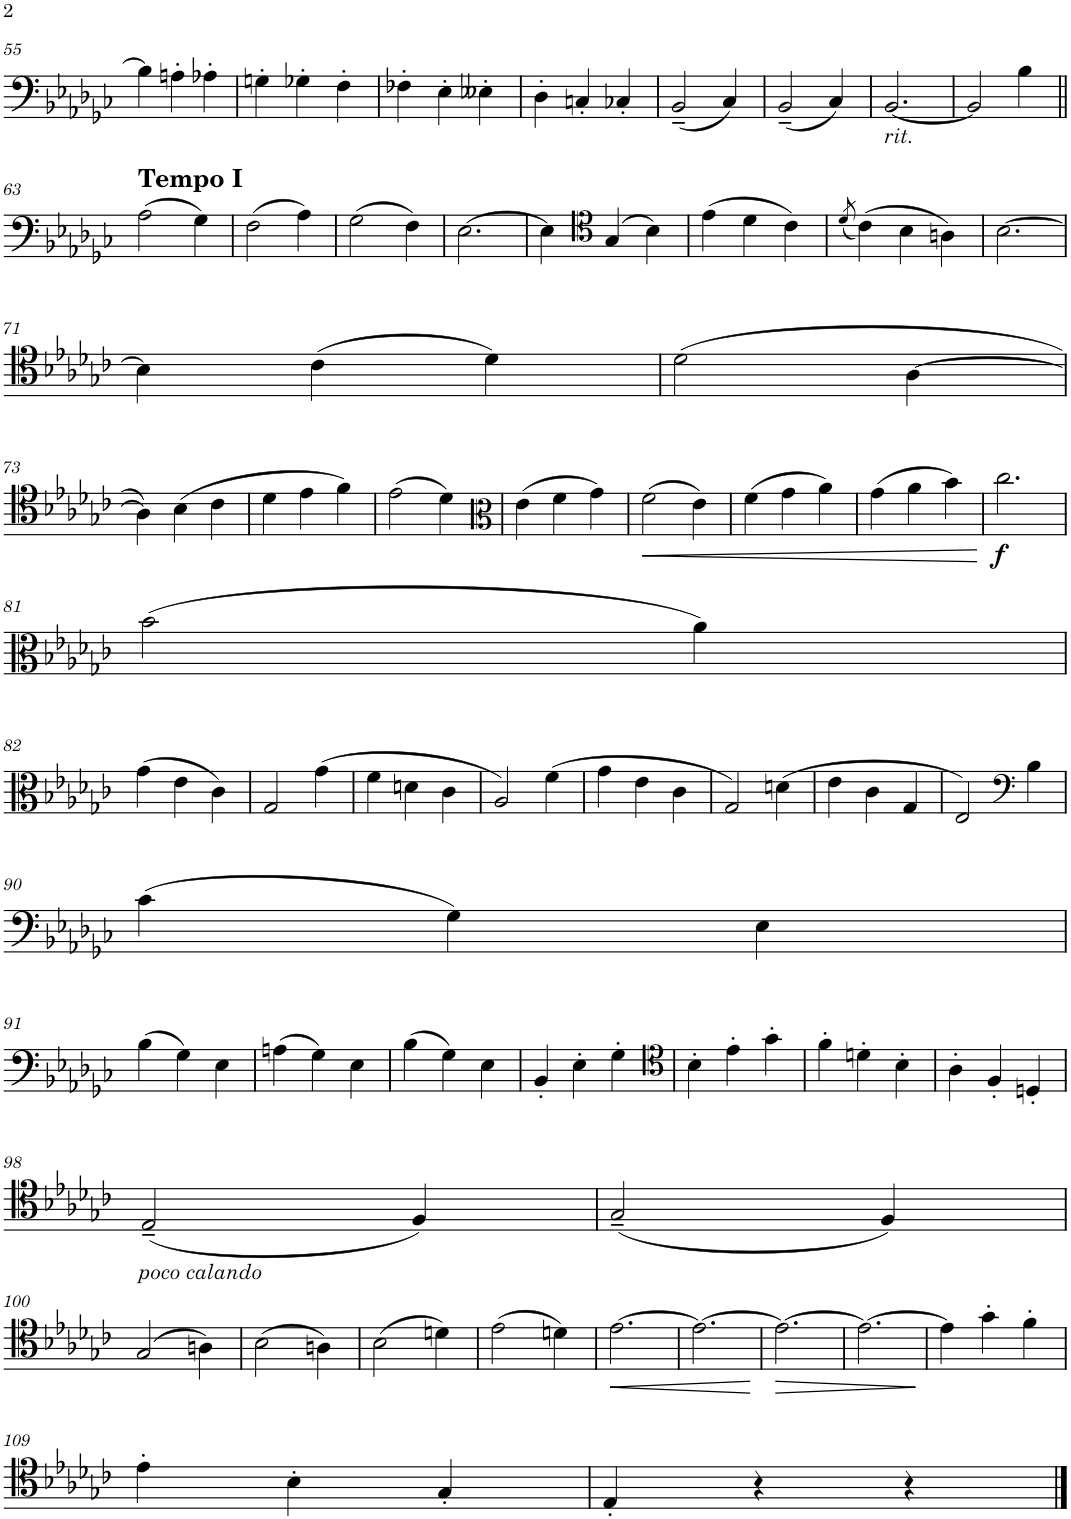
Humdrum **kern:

**kern	**dynam
*part1	*part1
*staff1	*staff1
*I"Trombone	*
*I'Tbn.	*
!!LO:PB:g=z
*clefF4	*
*k[b-e-a-d-g-c-]	*
*M3/4	*
=55	=55
4B-\]	.
4An'\	.
4A-X'\	.
=56	=56
4Gn'\	.
4G-X'\	.
4F'\	.
=57	=57
4F-X'\	.
4E-'\	.
4E--X'\	.
=58	=58
4D-'\	.
4Cn'/	.
4C-X'/	.
=59	=59
(2BB-~/	.
4C-/)	.
=60	=60
(2BB-~/	.
4C-/)	.
=61	=61
!LO:TX:b:i:t=rit.	!
[2.BB-/	.
=62	=62
2BB-/]	.
4B-\	.
!!LO:LB:g=z
=63||	=63||
!LO:TX:a:B:t=Tempo I	!
(2A-\	.
4G-\)	.
=64	=64
(2F\	.
4A-\)	.
=65	=65
(2G-\	.
4F\)	.
=66	=66
[2.E-\	.
=67	=67
4E-\]	.
*clefC4	*
(4G-/	.
4B-\)	.
=68	=68
(4e-\	.
4d-\	.
4c-\)	.
=69	=69
(8qd-/	.
(4c-\)	.
4B-\	.
4An\)	.
=70	=70
[2.B-\	.
!!LO:LB:g=z
=71	=71
4B-\]	.
(4c-\	.
4d-\)	.
=72	=72
(2d-\	.
[4A-\	.
!!LO:LB:g=z
=73	=73
4A-\])	.
(4B-\	.
4c-\	.
=74	=74
4d-\	.
4e-\	.
4f\)	.
=75	=75
(2e-\	.
4d-\)	.
=76	=76
*clefC3	*
(4e-\	.
4f\	.
4g-\)	.
=77	=77
!	!LO:HP:b
(2f\	<
4e-\)	.
=78	=78
(4f\	.
4g-\	.
4a-\)	.
=79	=79
(4g-\	.
4a-\	.
4b-\)	.
.	[
=80	=80
!	!LO:DY:b
2.cc-\	f
!!LO:LB:g=z
=81	=81
(2b-\	.
4a-\)	.
!!LO:LB:g=z
=82	=82
(4g-\	.
4e-\	.
4c-\)	.
=83	=83
2G-/	.
(4g-\	.
=84	=84
4f\	.
4dn\	.
4c-\	.
=85	=85
2A-/)	.
(4f\	.
=86	=86
4g-\	.
4e-\	.
4c-\	.
=87	=87
2G-/)	.
(4dn\	.
=88	=88
4e-\	.
4c-\	.
4G-/	.
=89	=89
2E-/)	.
*clefF4	*
4B-\	.
!!LO:LB:g=z
=90	=90
(4c-\	.
4G-\)	.
4E-\	.
!!LO:LB:g=z
=91	=91
(4B-\	.
4G-\)	.
4E-\	.
=92	=92
(4An\	.
4G-\)	.
4E-\	.
=93	=93
(4B-\	.
4G-\)	.
4E-\	.
=94	=94
4BB-'/	.
4E-'\	.
4G-'\	.
=95	=95
*clefC4	*
4B-'\	.
4e-'\	.
4g-'\	.
=96	=96
4f'\	.
4dn'\	.
4B-'\	.
=97	=97
4A-'\	.
4F'/	.
4Dn'/	.
!!LO:LB:g=z
=98	=98
!LO:TX:b:i:t=poco calando	!
(2E-~/	.
4F/)	.
=99	=99
(2G-~/	.
4F/)	.
!!LO:LB:g=z
=100	=100
(2G-/	.
4An\)	.
=101	=101
(2B-\	.
4An\)	.
=102	=102
(2B-\	.
4dn\)	.
=103	=103
(2e-\	.
4dn\)	.
=104	=104
!	!LO:HP:b
[2.e-\	<
=105	=105
2.e-\_	.
.	[
=106	=106
!	!LO:HP:b
2.e-\_	>
=107	=107
2.e-\_	.
.	]
=108	=108
4e-\]	.
4g-'\	.
4f'\	.
!!LO:LB:g=z
=109	=109
4e-'\	.
4B-'\	.
4G-'/	.
=110	=110
4E-'/	.
4r	.
4r	.
==	==
*-	*-
